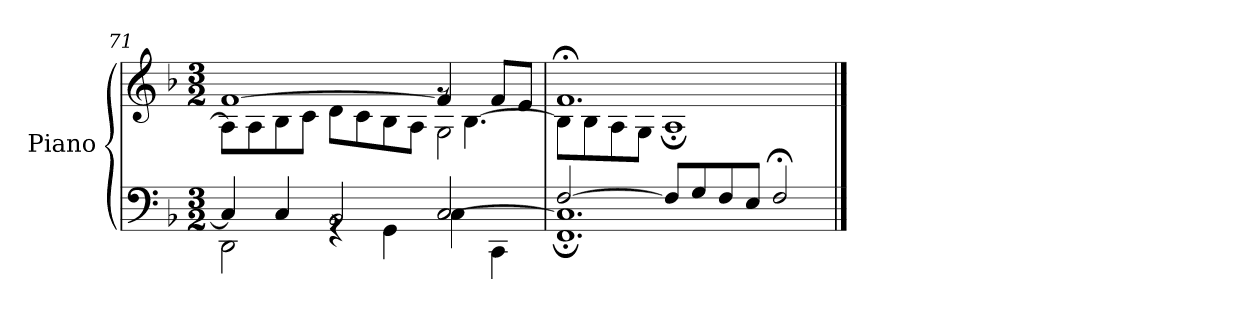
**kern	**kern
*part1	*part1
*staff2	*staff1
*I"Piano	*
*I'Pno	*
*clefF4	*clefG2
*k[b-]	*k[b-]
*M3/2	*M3/2
=71	=71
*^	*^
*	*	*	*^
4C/]	2DD\	[1f	8A\L]	1ryy
.	.	.	8A\	.
4C/	.	.	8B-\	.
.	.	.	8c\J	.
2BB-/	4rGG	.	8d\L	.
.	.	.	8c\	.
.	4GG\	.	8B-\	.
.	.	.	8A\J	.
[2C/	4C\	4f/]	2G\	8rg
.	.	.	.	[4.B-\
.	4CC\	8f/L	.	.
.	.	8e/J	.	.
*	*	*	*v	*v
=72	=72	=72	=72
[2F/	1.FF; 1.C];	1.f;<	8B-\L]
.	.	.	8B-\
.	.	.	8A\
.	.	.	8G\J
8F/L]	.	.	1A;<
8G/	.	.	.
8F/	.	.	.
8E/J	.	.	.
2F;</	.	.	.
*v	*v	*	*
*	*v	*v
==	==
*-	*-
